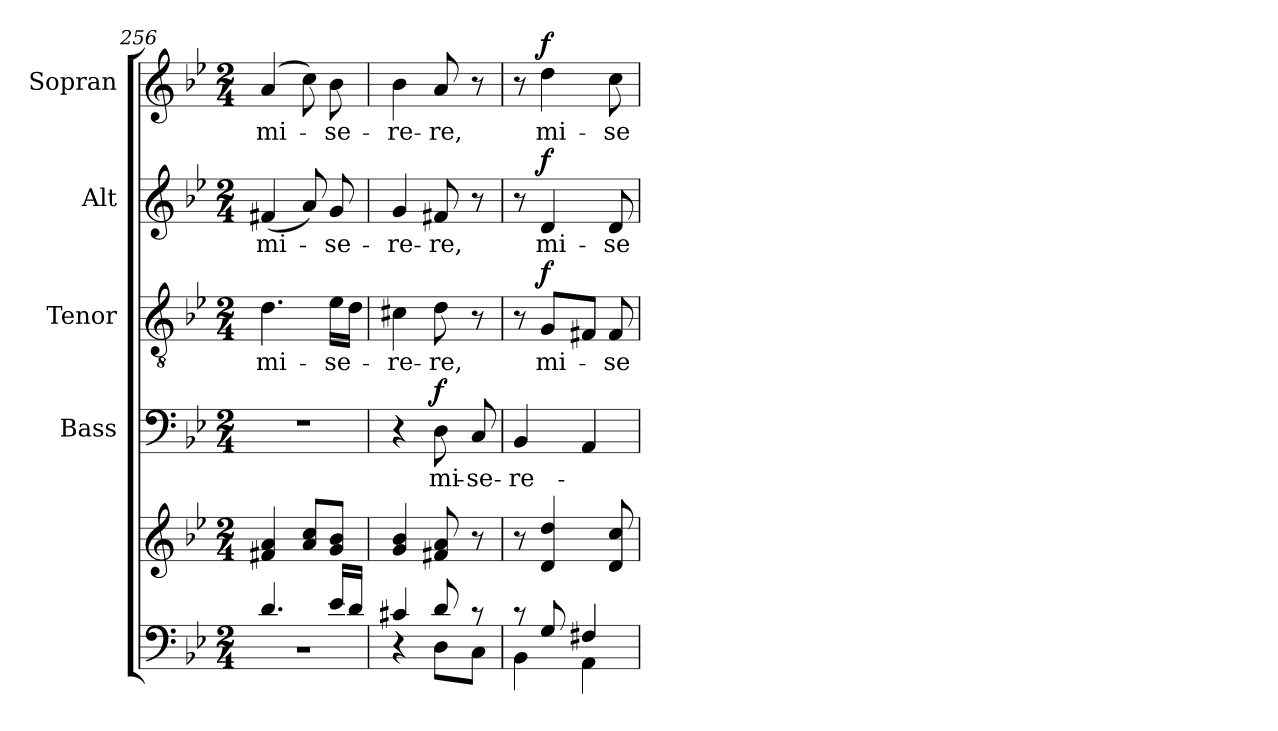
**kern	**kern	**kern	**text	**dynam	**kern	**text	**dynam	**kern	**text	**dynam	**kern	**text	**dynam
*part5	*part5	*part4	*part4	*part4	*part3	*part3	*part3	*part2	*part2	*part2	*part1	*part1	*part1
*staff6	*staff5	*staff4	*staff4	*staff4	*staff3	*staff3	*staff3	*staff2	*staff2	*staff2	*staff1	*staff1	*staff1
*	*	*I"Bass	*	*	*I"Tenor	*	*	*I"Alt	*	*	*I"Sopran	*	*
*	*	*I'B.	*	*	*I'T.	*	*	*I'A.	*	*	*I'S.	*	*
*clefF4	*clefG2	*clefF4	*	*	*clefGv2	*	*	*clefG2	*	*	*clefG2	*	*
*k[b-e-]	*k[b-e-]	*k[b-e-]	*	*	*k[b-e-]	*	*	*k[b-e-]	*	*	*k[b-e-]	*	*
*B-:	*B-:	*B-:	*	*	*B-:	*	*	*B-:	*	*	*B-:	*	*
*M2/4	*M2/4	*M2/4	*	*	*M2/4	*	*	*M2/4	*	*	*M2/4	*	*
=256	=256	=256	=256	=256	=256	=256	=256	=256	=256	=256	=256	=256	=256
*^	*	*	*	*	*	*	*	*	*	*	*	*	*
!	!	!	!	!	!	!	!LO:LY:b	!	!	!LO:LY:b	!	!	!LO:LY:b	!
4.d/	2r	4f#X/ 4a/	2r	.	.	4.d\	mi-	.	(<4f#X/	mi-	.	(4a/	mi-	.
.	.	8a/ 8cc/L	.	.	.	.	.	.	8a/)	.	.	8cc\)	.	.
!	!	!	!	!	!	!	!LO:LY:b	!	!	!LO:LY:b	!	!	!LO:LY:b	!
16e-/LL	.	8g/ 8b-/J	.	.	.	16e-\LL	-se-	.	8g/	-se-	.	8b-\	-se-	.
16d/JJ	.	.	.	.	.	16d\JJ	.	.	.	.	.	.	.	.
=257	=257	=257	=257	=257	=257	=257	=257	=257	=257	=257	=257	=257	=257	=257
!	!	!	!	!	!	!	!LO:LY:b	!	!	!LO:LY:b	!	!	!LO:LY:b	!
4c#X/	4rC	4g/ 4b-/	4r	.	.	4c#X\	-re-	.	4g/	-re-	.	4b-\	-re-	.
!	!	!	!	!LO:LY:b	!LO:DY:a	!	!LO:LY:b	!	!	!LO:LY:b	!	!	!LO:LY:b	!
8d/	8D\L	8f#X/ 8a/	8D\	mi-	f	8d\	-re,	.	8f#X/	-re,	.	8a/	-re,	.
!	!	!	!	!LO:LY:b	!	!	!	!	!	!	!	!	!	!
8rc	8C\J	8r	8C/	-se-	.	8r	.	.	8r	.	.	8r	.	.
=258	=258	=258	=258	=258	=258	=258	=258	=258	=258	=258	=258	=258	=258	=258
!	!	!	!	!LO:LY:b	!	!	!	!	!	!	!	!	!	!
8rc	4BB-\	8r	4BB-/	-re-	.	8r	.	.	8r	.	.	8r	.	.
!	!	!	!	!	!	!	!LO:LY:b	!LO:DY:a	!	!LO:LY:b	!LO:DY:a	!	!LO:LY:b	!LO:DY:a
8G/	.	4d/ 4dd/	.	.	.	8G/L	mi-	f	4d/	mi-	f	4dd\	mi-	f
4F#X/	4AA\	.	4AA/	.	.	8F#X/J	.	.	.	.	.	.	.	.
!	!	!	!	!	!	!	!LO:LY:b	!	!	!LO:LY:b	!	!	!LO:LY:b	!
.	.	8d/ 8cc/	.	.	.	8F#/	-se-	.	8d/	-se-	.	8cc\	-se-	.
*v	*v	*	*	*	*	*	*	*	*	*	*	*	*	*
=	=	=	=	=	=	=	=	=	=	=	=	=	=
*-	*-	*-	*-	*-	*-	*-	*-	*-	*-	*-	*-	*-	*-
